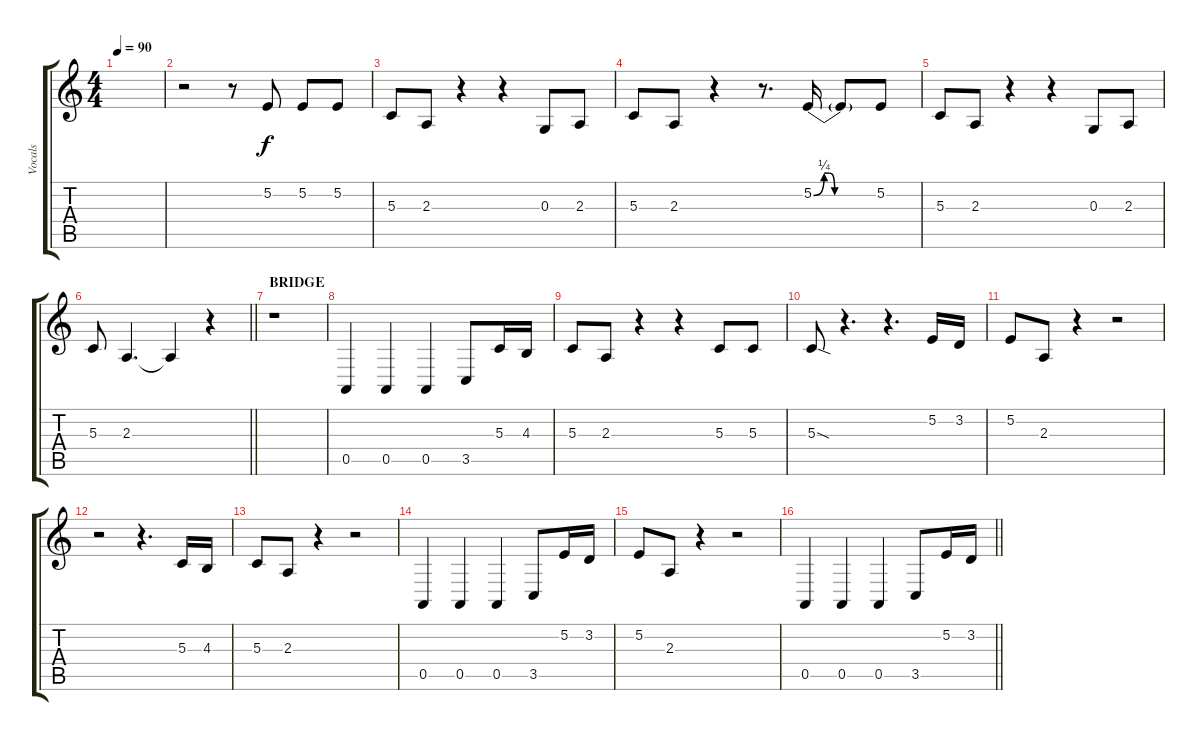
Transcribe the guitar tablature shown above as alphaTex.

\track ("Vocals" "Vocals") {instrument accordion}
\staff {score tabs}
\tuning (E4 B3 G3 D3 A2 E2) {hide}
\ts (4 4)
\tempo 90
\clef g2
\ks c
|
r.2 r.8 5.2.8 5.2.8 5.2.8 |
5.3.8 2.3.8 r.4 r.4 0.3.8 2.3.8 |
5.3.8 2.3.8 r.4 r.8{d} 5.2{be (custom 0 0 10 1 15 1 20 0 30 0 60 0)}.16 5.2{t}.8 5.2.8 |
5.3.8 2.3.8 r.4 r.4 0.3.8 2.3.8 |
\barLineRight lightlight
5.3.8 2.3.4{d} 2.3{t}.4 r.4 |
\section ("" "BRIDGE")
r.1 |
0.5.4 0.5.4 0.5.4 3.5.8 5.3.16 4.3.16 |
5.3.8 2.3.8 r.4 r.4 5.3.8 5.3.8 |
5.3{sod}.8 r.4{d} r.4{d} 5.2.16 3.2.16 |
5.2.8 2.3.8 r.4 r.2 |
r.2 r.4{d} 5.3.16 4.3.16 |
5.3.8 2.3.8 r.4 r.2 |
0.5.4 0.5.4 0.5.4 3.5.8 5.2.16 3.2.16 |
5.2.8 2.3.8 r.4 r.2 |
\barLineRight lightlight
0.5.4 0.5.4 0.5.4 3.5.8 5.2.16 3.2.16
